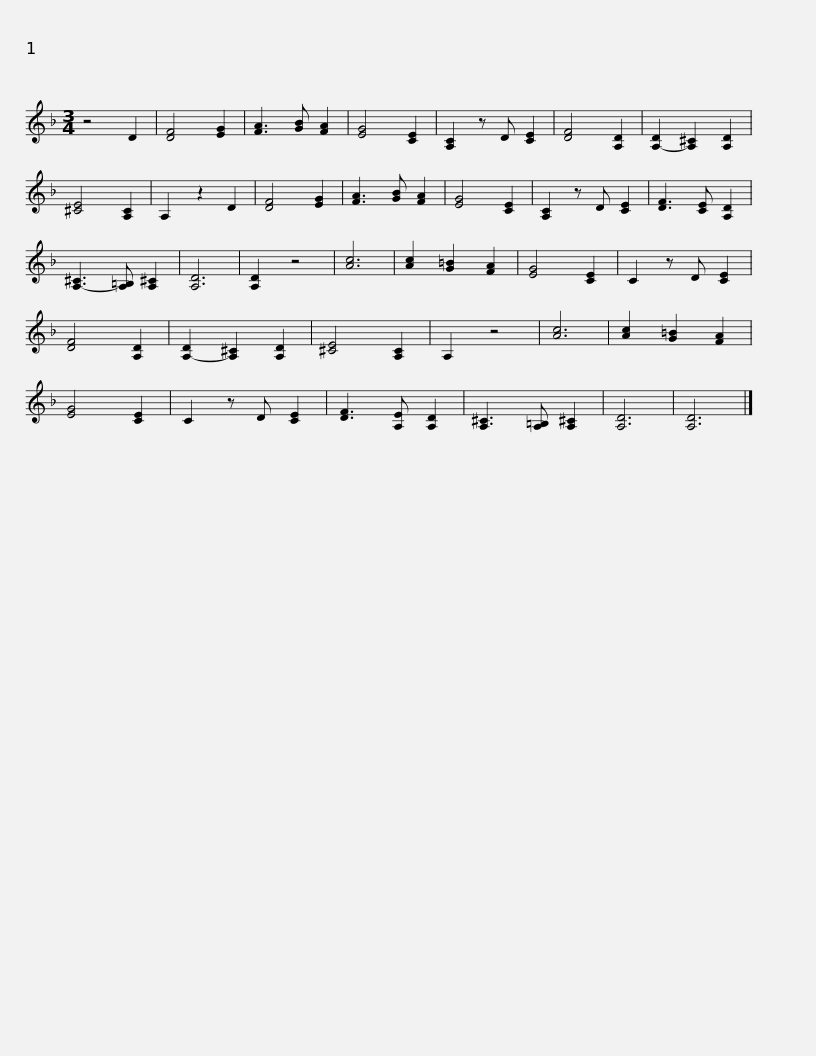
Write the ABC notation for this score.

X:1
L:1/8
M:3/4
I:linebreak $
K:F
V:1 treble
V:1
 z4 D2 | [DF]4 [EG]2 | [FA]3 [GB] [FA]2 | [EG]4 [CE]2 | [A,C]2 z D [CE]2 | %5
 [DF]4 [A,D]2 | [A,-D]2 [A,^C]2 [A,D]2 | [^CE]4 [A,C]2 | A,2 z2 D2 | [DF]4 [EG]2 | %10
 [FA]3 [GB] [FA]2 | [EG]4 [CE]2 |$ [A,C]2 z D [CE]2 | [DF]3 [CE] [A,D]2 | [A,-^C]3 [A,=B,] [A,^C]2 | %15
 [A,D]6 | [A,D]2 z4 | [Ac]6 | [Ac]2 [G=B]2 [FA]2 | [EG]4 [CE]2 | %20
 C2 z D [CE]2 | [DF]4 [A,D]2 | [A,-D]2 [A,^C]2 [A,D]2 | [^CE]4 [A,C]2 |$ A,2 z4 | %25
 [Ac]6 | [Ac]2 [G=B]2 [FA]2 | [EG]4 [CE]2 | C2 z D [CE]2 | [DF]3 [A,E] [A,D]2 | %30
 [A,^C]3 [A,=B,] [A,^C]2 | [A,D]6 | [A,D]6 |] %33
